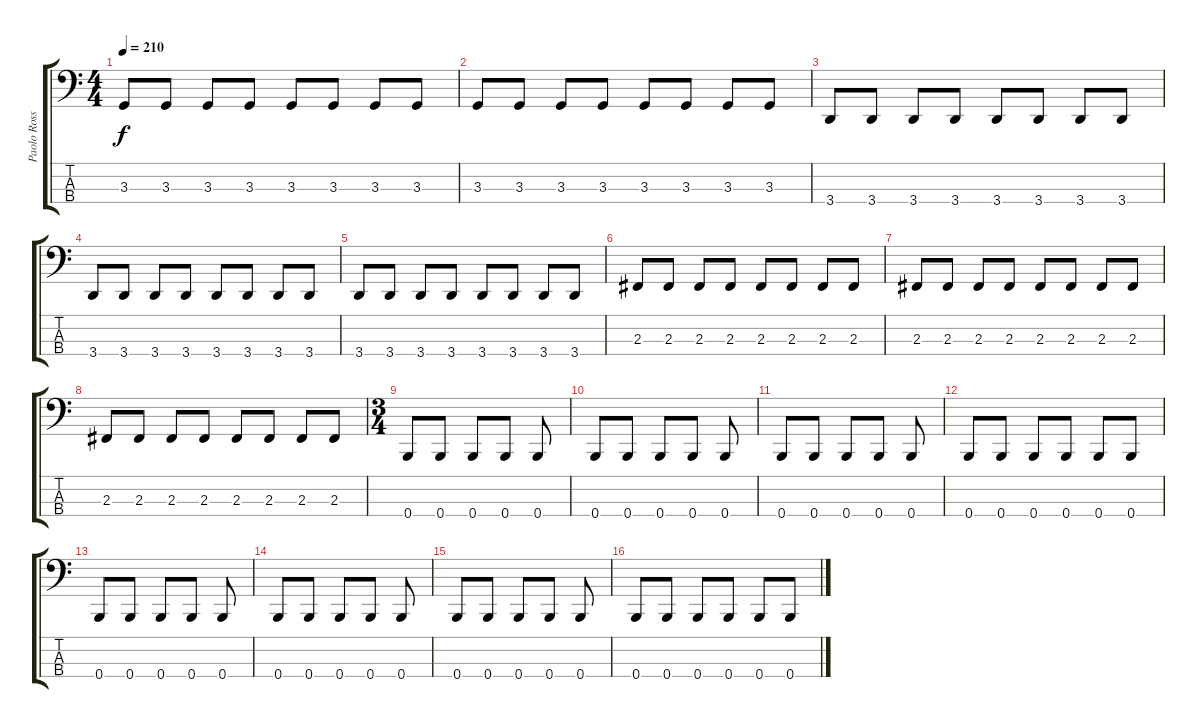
\track ("Paolo Rossi" "Paolo Ross") {instrument fretlessbass}
\staff {score tabs}
\tuning (D2 A1 E1 B0) {hide}
\ts (4 4)
\tempo 210
\clef f4
\ks c
3.3.8{dy f} 3.3.8 3.3.8 3.3.8 3.3.8 3.3.8 3.3.8 3.3.8 |
3.3.8 3.3.8 3.3.8 3.3.8 3.3.8 3.3.8 3.3.8 3.3.8 |
3.4.8 3.4.8 3.4.8 3.4.8 3.4.8 3.4.8 3.4.8 3.4.8 |
3.4.8 3.4.8 3.4.8 3.4.8 3.4.8 3.4.8 3.4.8 3.4.8 |
3.4.8 3.4.8 3.4.8 3.4.8 3.4.8 3.4.8 3.4.8 3.4.8 |
2.3.8 2.3.8 2.3.8 2.3.8 2.3.8 2.3.8 2.3.8 2.3.8 |
2.3.8 2.3.8 2.3.8 2.3.8 2.3.8 2.3.8 2.3.8 2.3.8 |
2.3.8 2.3.8 2.3.8 2.3.8 2.3.8 2.3.8 2.3.8 2.3.8 |
\ts (3 4)
0.4.8 0.4.8 0.4.8 0.4.8 0.4.8 |
0.4.8 0.4.8 0.4.8 0.4.8 0.4.8 |
0.4.8 0.4.8 0.4.8 0.4.8 0.4.8 |
0.4.8 0.4.8 0.4.8 0.4.8 0.4.8 0.4.8 |
0.4.8 0.4.8 0.4.8 0.4.8 0.4.8 |
0.4.8 0.4.8 0.4.8 0.4.8 0.4.8 |
0.4.8 0.4.8 0.4.8 0.4.8 0.4.8 |
0.4.8 0.4.8 0.4.8 0.4.8 0.4.8 0.4.8
